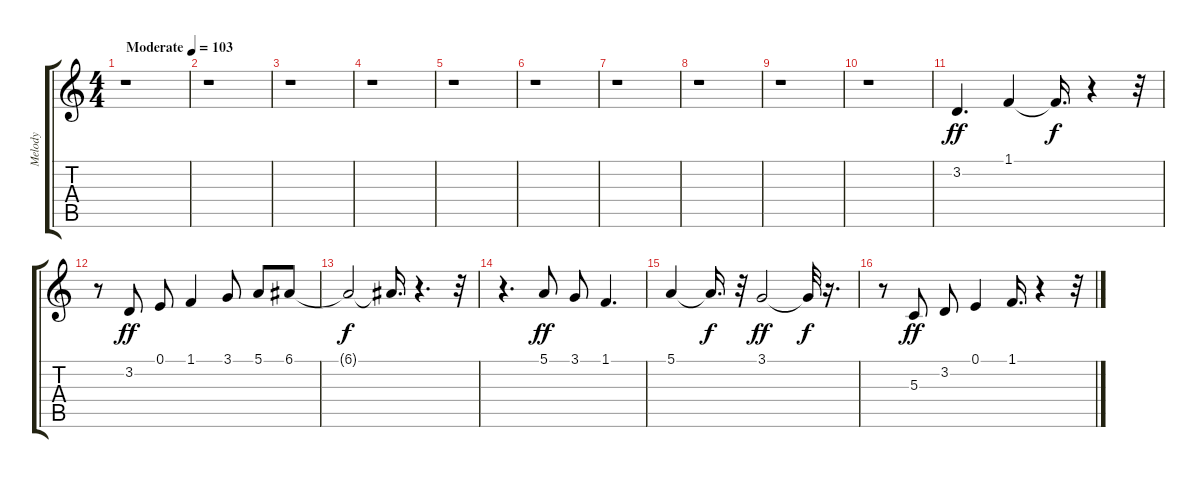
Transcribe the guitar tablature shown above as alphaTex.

\track ("Melody" "Melody") {instrument flute}
\staff {score tabs}
\tuning (E4 B3 G3 D3 A2 E2) {hide}
\ts (4 4)
\tempo (103 "Moderate")
\clef g2
\ks c
r.1{dy ff instrument flute} |
r.1 |
r.1 |
r.1 |
r.1 |
r.1 |
r.1 |
r.1 |
r.1 |
r.1 |
3.2.4{d} 1.1.4 1.1{t}.16{d dy f} r.4 r.32 |
r.8 3.2.8{dy ff} 0.1.8 1.1.4 3.1.8 5.1.8 6.1.8 |
6.1{t}.2{dy f} 6.1{t}.16{d} r.4{d} r.32 |
r.4{d} 5.1.8{dy ff} 3.1.8 1.1.4{d} |
5.1.4 5.1{t}.16{d dy f} r.32 3.1.2{dy ff} 3.1{t}.32{dy f} r.16{d} |
r.8 5.3.8{dy ff} 3.2.8 0.1.4 1.1.16{d} r.4 r.32
